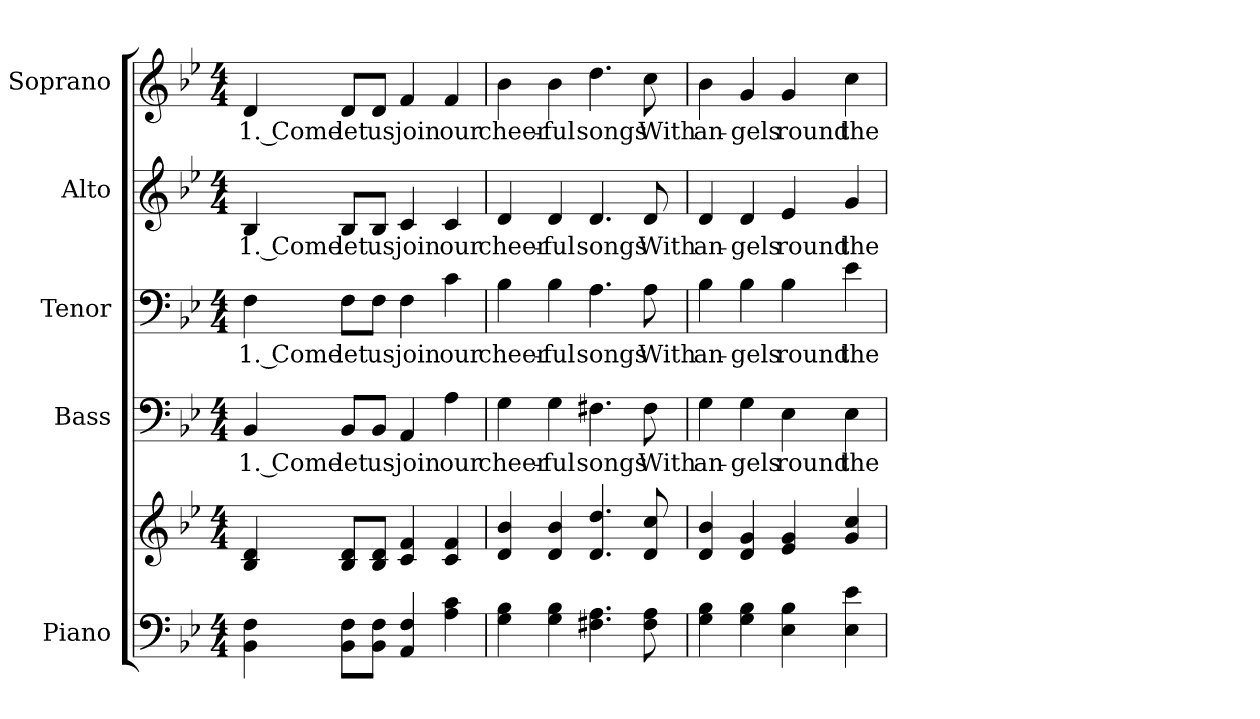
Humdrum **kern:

**kern	**kern	**kern	**text	**kern	**text	**kern	**text	**kern	**text
*part5	*part5	*part4	*part4	*part3	*part3	*part2	*part2	*part1	*part1
*staff6	*staff5	*staff4	*staff4	*staff3	*staff3	*staff2	*staff2	*staff1	*staff1
*I"Piano	*	*I"Bass	*	*I"Tenor	*	*I"Alto	*	*I"Soprano	*
*I'Pno.	*	*I'B.	*	*I'T.	*	*I'A.	*	*I'S.	*
!!LO:PB:g=z
*clefF4	*clefG2	*clefF4	*	*clefF4	*	*clefG2	*	*clefG2	*
*k[b-e-]	*k[b-e-]	*k[b-e-]	*	*k[b-e-]	*	*k[b-e-]	*	*k[b-e-]	*
*B-:	*B-:	*B-:	*	*B-:	*	*B-:	*	*B-:	*
*M4/4	*M4/4	*M4/4	*	*M4/4	*	*M4/4	*	*M4/4	*
*MM135	*MM135	*MM135	*	*MM135	*	*MM135	*	*MM135	*
=1	=1	=1	=1	=1	=1	=1	=1	=1	=1
!	!	!	!LO:LY:b:color=#000000	!	!	!	!	!	!
!	!	!	!	!	!LO:LY:b:color=#000000	!	!	!	!
!	!	!	!	!	!	!	!LO:LY:b:color=#000000	!	!
!	!	!	!	!	!	!	!	!	!LO:LY:b:color=#000000
4BB-i\ 4Fi	4B-i/ 4di	4BB-i/	1. Come	4Fi\	1. Come	4B-i/	1. Come	4di/	1. Come
!	!	!	!LO:LY:b:color=#000000	!	!	!	!	!	!
!	!	!	!	!	!LO:LY:b:color=#000000	!	!	!	!
!	!	!	!	!	!	!	!LO:LY:b:color=#000000	!	!
!	!	!	!	!	!	!	!	!	!LO:LY:b:color=#000000
8BB-i\ 8Fi\L	8B-i/ 8di/L	8BB-i/L	let	8Fi\L	let	8B-i/L	let	8di/L	let
!	!	!	!LO:LY:b:color=#000000	!	!	!	!	!	!
!	!	!	!	!	!LO:LY:b:color=#000000	!	!	!	!
!	!	!	!	!	!	!	!LO:LY:b:color=#000000	!	!
!	!	!	!	!	!	!	!	!	!LO:LY:b:color=#000000
8BB-i\ 8Fi\J	8B-i/ 8di/J	8BB-i/J	us	8Fi\J	us	8B-i/J	us	8di/J	us
!	!	!	!LO:LY:b:color=#000000	!	!	!	!	!	!
!	!	!	!	!	!LO:LY:b:color=#000000	!	!	!	!
!	!	!	!	!	!	!	!LO:LY:b:color=#000000	!	!
!	!	!	!	!	!	!	!	!	!LO:LY:b:color=#000000
4AAi/ 4Fi	4ci/ 4fi	4AAi/	join	4Fi\	join	4ci/	join	4fi/	join
!	!	!	!LO:LY:b:color=#000000	!	!	!	!	!	!
!	!	!	!	!	!LO:LY:b:color=#000000	!	!	!	!
!	!	!	!	!	!	!	!LO:LY:b:color=#000000	!	!
!	!	!	!	!	!	!	!	!	!LO:LY:b:color=#000000
4Ai\ 4ci	4ci/ 4fi	4Ai\	our	4ci\	our	4ci/	our	4fi/	our
=2	=2	=2	=2	=2	=2	=2	=2	=2	=2
!	!	!	!LO:LY:b:color=#000000	!	!	!	!	!	!
!	!	!	!	!	!LO:LY:b:color=#000000	!	!	!	!
!	!	!	!	!	!	!	!LO:LY:b:color=#000000	!	!
!	!	!	!	!	!	!	!	!	!LO:LY:b:color=#000000
4Gi\ 4B-i	4di/ 4b-i	4Gi\	cheer-	4B-i\	cheer-	4di/	cheer-	4b-i\	cheer-
!	!	!	!LO:LY:b:color=#000000	!	!	!	!	!	!
!	!	!	!	!	!LO:LY:b:color=#000000	!	!	!	!
!	!	!	!	!	!	!	!LO:LY:b:color=#000000	!	!
!	!	!	!	!	!	!	!	!	!LO:LY:b:color=#000000
4Gi\ 4B-i	4di/ 4b-i	4Gi\	-ful	4B-i\	-ful	4di/	-ful	4b-i\	-ful
!	!	!	!LO:LY:b:color=#000000	!	!	!	!	!	!
!	!	!	!	!	!LO:LY:b:color=#000000	!	!	!	!
!	!	!	!	!	!	!	!LO:LY:b:color=#000000	!	!
!	!	!	!	!	!	!	!	!	!LO:LY:b:color=#000000
4.F#Xi\ 4.Ai	4.di/ 4.ddi	4.F#Xi\	songs	4.Ai\	songs	4.di/	songs	4.ddi\	songs
!	!	!	!LO:LY:b:color=#000000	!	!	!	!	!	!
!	!	!	!	!	!LO:LY:b:color=#000000	!	!	!	!
!	!	!	!	!	!	!	!LO:LY:b:color=#000000	!	!
!	!	!	!	!	!	!	!	!	!LO:LY:b:color=#000000
8F#i\ 8Ai	8di/ 8cci	8F#i\	With	8Ai\	With	8di/	With	8cci\	With
!!LO:PB:g=z
=3	=3	=3	=3	=3	=3	=3	=3	=3	=3
!	!	!	!LO:LY:b:color=#000000	!	!	!	!	!	!
!	!	!	!	!	!LO:LY:b:color=#000000	!	!	!	!
!	!	!	!	!	!	!	!LO:LY:b:color=#000000	!	!
!	!	!	!	!	!	!	!	!	!LO:LY:b:color=#000000
4Gi\ 4B-i	4di/ 4b-i	4Gi\	an-	4B-i\	an-	4di/	an-	4b-i\	an-
!	!	!	!LO:LY:b:color=#000000	!	!	!	!	!	!
!	!	!	!	!	!LO:LY:b:color=#000000	!	!	!	!
!	!	!	!	!	!	!	!LO:LY:b:color=#000000	!	!
!	!	!	!	!	!	!	!	!	!LO:LY:b:color=#000000
4Gi\ 4B-i	4di/ 4gi	4Gi\	-gels	4B-i\	-gels	4di/	-gels	4gi/	-gels
!	!	!	!LO:LY:b:color=#000000	!	!	!	!	!	!
!	!	!	!	!	!LO:LY:b:color=#000000	!	!	!	!
!	!	!	!	!	!	!	!LO:LY:b:color=#000000	!	!
!	!	!	!	!	!	!	!	!	!LO:LY:b:color=#000000
4E-i\ 4B-i	4e-i/ 4gi	4E-i\	round	4B-i\	round	4e-i/	round	4gi/	round
!	!	!	!LO:LY:b:color=#000000	!	!	!	!	!	!
!	!	!	!	!	!LO:LY:b:color=#000000	!	!	!	!
!	!	!	!	!	!	!	!LO:LY:b:color=#000000	!	!
!	!	!	!	!	!	!	!	!	!LO:LY:b:color=#000000
4E-i\ 4e-i	4gi/ 4cci	4E-i\	the	4e-i\	the	4gi/	the	4cci\	the
=	=	=	=	=	=	=	=	=	=
*-	*-	*-	*-	*-	*-	*-	*-	*-	*-
